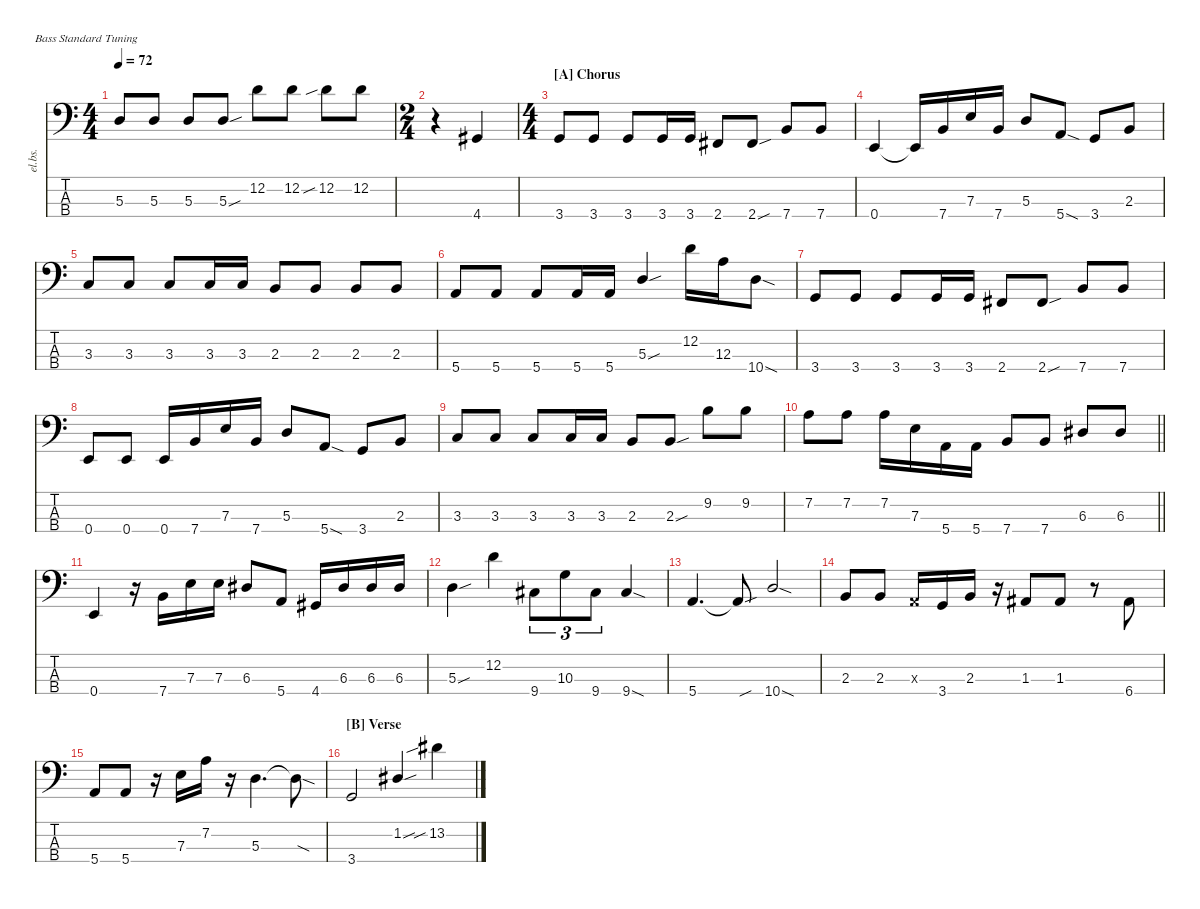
\defaultSystemsLayout 4
\hideDynamics
\bracketExtendMode nobrackets
\track ("Electric Bass" "el.bs.") {mute instrument electricbassfinger}
\staff {score tabs}
\tuning (G2 D2 A1 E1)
\ts (4 4)
\tempo 72
\clef f4
\ks c
5.3.8{dy mf beam Up} 5.3.8{beam Up} 5.3.8{beam Up} 5.3{sou}.8{beam Up} 12.2.8{beam Down} 12.2.8{beam Down} 12.2{sib}.8{beam Down} 12.2.8{beam Down} |
\ts (2 4)
\beaming (8 2 2)
r.4{beam Down} 4.4{acc #}.4{beam Up} |
\ts (4 4)
\beaming (8 2 2 2 2)
\section ("A" "Chorus")
3.4.8{beam Up} 3.4.8{beam Up} 3.4.8{beam Up} 3.4.16{beam Up} 3.4.16{beam Up} 2.4{acc #}.8{beam Up} 2.4{sou acc #}.8{beam Up} 7.4.8{beam Up} 7.4.8{beam Up} |
0.4.4{beam Up} 0.4{t}.16{beam Up} 7.4.16{beam Up} 7.3.16{beam Up} 7.4.16{beam Up} 5.3.8{beam Up} 5.4{sod}.8{beam Up} 3.4.8{beam Up} 2.3.8{beam Up} |
3.3.8{beam Up} 3.3.8{beam Up} 3.3.8{beam Up} 3.3.16{beam Up} 3.3.16{beam Up} 2.3.8{beam Up} 2.3.8{beam Up} 2.3.8{beam Up} 2.3.8{beam Up} |
5.4.8{beam Up} 5.4.8{beam Up} 5.4.8{beam Up} 5.4.16{beam Up} 5.4.16{beam Up} 5.3{sou}.4{beam Up} 12.2.16{beam Down} 12.3.16{beam Down} 10.4{sod}.8{beam Down} |
3.4.8{beam Up} 3.4.8{beam Up} 3.4.8{beam Up} 3.4.16{beam Up} 3.4.16{beam Up} 2.4{acc #}.8{beam Up} 2.4{sou acc #}.8{beam Up} 7.4.8{beam Up} 7.4.8{beam Up} |
0.4.8{beam Up} 0.4.8{beam Up} 0.4.16{beam Up} 7.4.16{beam Up} 7.3.16{beam Up} 7.4.16{beam Up} 5.3.8{beam Up} 5.4{sod}.8{beam Up} 3.4.8{beam Up} 2.3.8{beam Up} |
3.3.8{beam Up} 3.3.8{beam Up} 3.3.8{beam Up} 3.3.16{beam Up} 3.3.16{beam Up} 2.3.8{beam Up} 2.3{sou}.8{beam Up} 9.2.8{beam Down} 9.2.8{beam Down} |
\barLineRight lightlight
7.2.8{beam Down} 7.2.8{beam Down} 7.2.16{beam Down} 7.3.16{beam Down} 5.4.16{beam Down} 5.4.16{beam Down} 7.4.8{beam Up} 7.4.8{beam Up} 6.3{acc #}.8{beam Up} 6.3{acc #}.8{beam Up} |
0.4.4{beam Up} r.16{beam Down} 7.4.16{beam Up} 7.3.16{beam Up} 7.3.16{beam Up} 6.3{acc #}.8{beam Up} 5.4.8{beam Up} 4.4{acc #}.16{beam Up} 6.3{acc #}.16{beam Up} 6.3{acc #}.16{beam Up} 6.3{acc #}.16{beam Up} |
5.3{sou}.4{beam Down} 12.2.4{beam Down} 9.4{acc #}.8{tu (3 2) beam Down} 10.3.8{tu (3 2) beam Down} 9.4{acc #}.8{tu (3 2) beam Down} 9.4{sod acc #}.4{beam Up} |
5.4.4{d beam Up} 5.4{sou t}.8{beam Up} 10.4{sod}.2{beam Up} |
2.3.8{beam Up} 2.3.8{beam Up} 0.3{x}.16{beam Up} 3.4.16{beam Up} 2.3.16{beam Up} r.16{beam Down} 1.3{acc #}.8{beam Up} 1.3{acc #}.8{beam Up} r.8{beam Down} 6.4{acc #}.8{beam Up} |
5.4.8{beam Up} 5.4.8{beam Up} r.16{beam Down} 7.3.16{beam Down} 7.2.16{beam Down} r.16{beam Down} 5.3.4{d beam Down} 5.3{sod t}.8{beam Down} |
\section ("B" "Verse")
3.4.2{beam Up} 1.2{sou acc #}.4{beam Up} 13.2{sib acc #}.4{beam Down}
